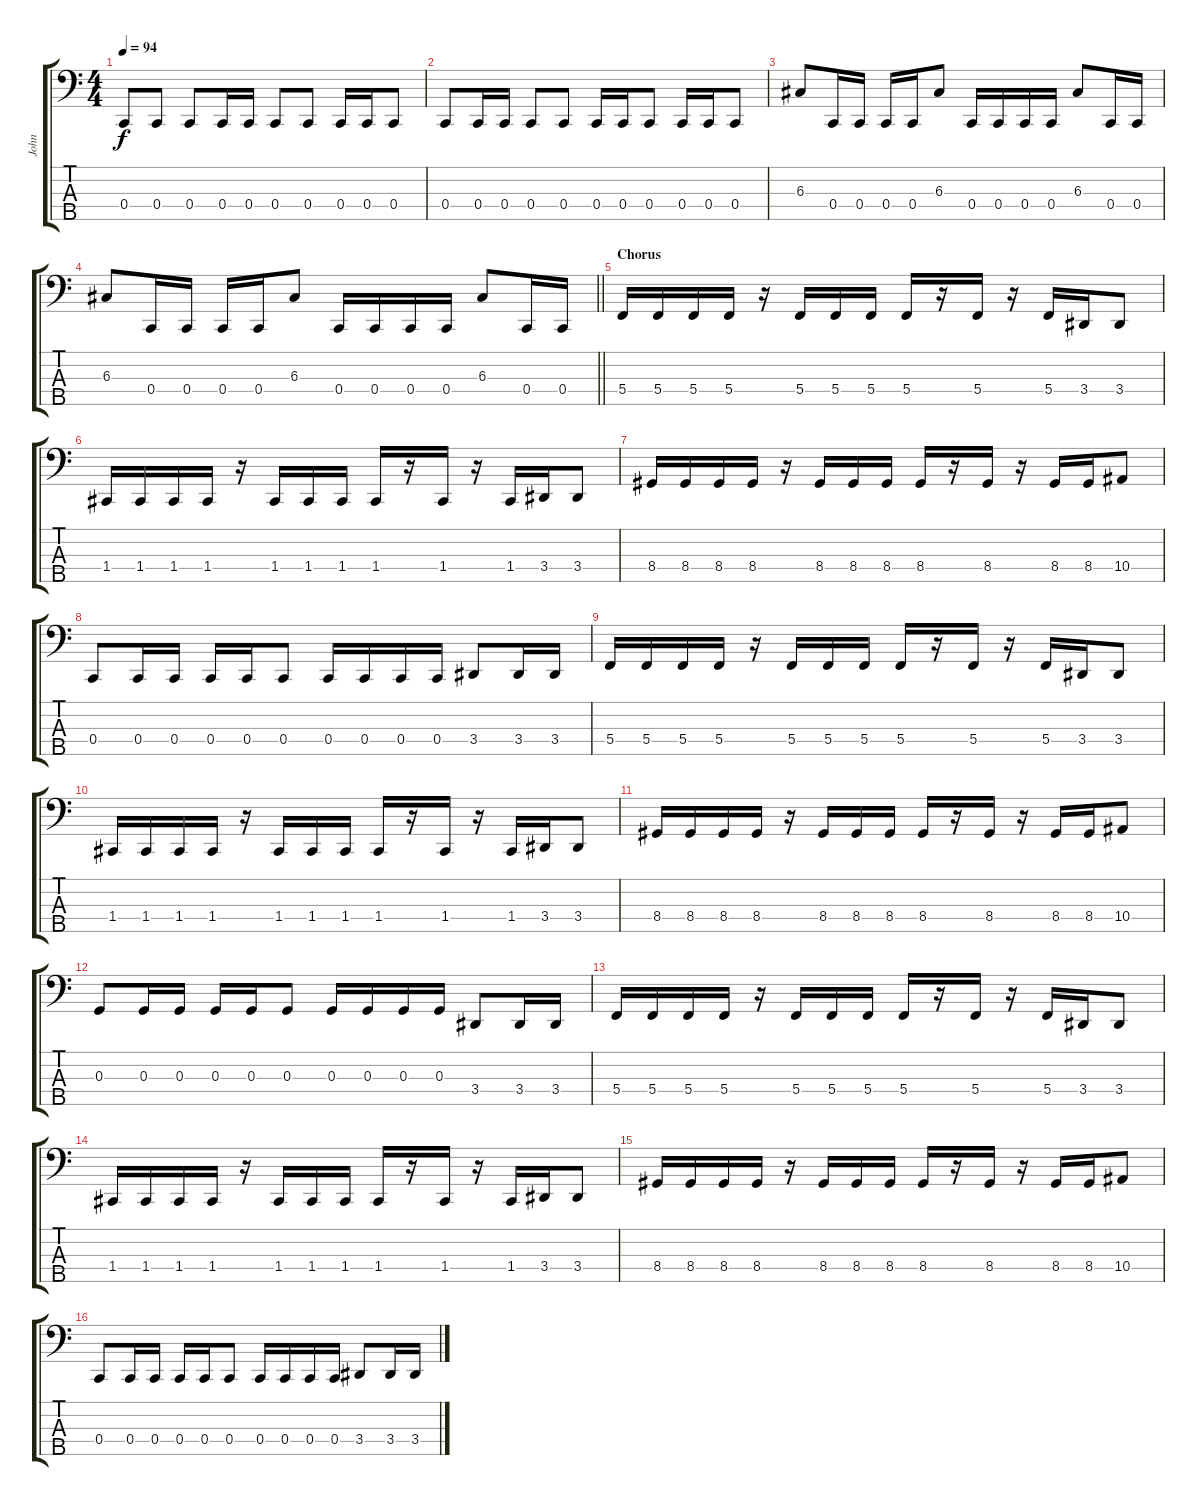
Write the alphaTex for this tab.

\track ("John" "John") {instrument electricbassfinger}
\staff {score tabs}
\tuning (F2 C2 G1 C1 A0) {hide}
\ts (4 4)
\tempo 94
\clef f4
\ks c
0.4.8{dy f} 0.4.8 0.4.8 0.4.16 0.4.16 0.4.8 0.4.8 0.4.16 0.4.16 0.4.8 |
0.4.8 0.4.16 0.4.16 0.4.8 0.4.8 0.4.16 0.4.16 0.4.8 0.4.16 0.4.16 0.4.8 |
6.3.8 0.4.16 0.4.16 0.4.16 0.4.16 6.3.8 0.4.16 0.4.16 0.4.16 0.4.16 6.3.8 0.4.16 0.4.16 |
\barLineRight lightlight
6.3.8 0.4.16 0.4.16 0.4.16 0.4.16 6.3.8 0.4.16 0.4.16 0.4.16 0.4.16 6.3.8 0.4.16 0.4.16 |
\section ("" "Chorus")
5.4.16 5.4.16 5.4.16 5.4.16 r.16 5.4.16 5.4.16 5.4.16 5.4.16 r.16 5.4.16 r.16 5.4.16 3.4.16 3.4.8 |
1.4.16 1.4.16 1.4.16 1.4.16 r.16 1.4.16 1.4.16 1.4.16 1.4.16 r.16 1.4.16 r.16 1.4.16 3.4.16 3.4.8 |
8.4.16 8.4.16 8.4.16 8.4.16 r.16 8.4.16 8.4.16 8.4.16 8.4.16 r.16 8.4.16 r.16 8.4.16 8.4.16 10.4.8 |
0.4.8 0.4.16 0.4.16 0.4.16 0.4.16 0.4.8 0.4.16 0.4.16 0.4.16 0.4.16 3.4.8 3.4.16 3.4.16 |
5.4.16 5.4.16 5.4.16 5.4.16 r.16 5.4.16 5.4.16 5.4.16 5.4.16 r.16 5.4.16 r.16 5.4.16 3.4.16 3.4.8 |
1.4.16 1.4.16 1.4.16 1.4.16 r.16 1.4.16 1.4.16 1.4.16 1.4.16 r.16 1.4.16 r.16 1.4.16 3.4.16 3.4.8 |
8.4.16 8.4.16 8.4.16 8.4.16 r.16 8.4.16 8.4.16 8.4.16 8.4.16 r.16 8.4.16 r.16 8.4.16 8.4.16 10.4.8 |
0.3.8 0.3.16 0.3.16 0.3.16 0.3.16 0.3.8 0.3.16 0.3.16 0.3.16 0.3.16 3.4.8 3.4.16 3.4.16 |
5.4.16 5.4.16 5.4.16 5.4.16 r.16 5.4.16 5.4.16 5.4.16 5.4.16 r.16 5.4.16 r.16 5.4.16 3.4.16 3.4.8 |
1.4.16 1.4.16 1.4.16 1.4.16 r.16 1.4.16 1.4.16 1.4.16 1.4.16 r.16 1.4.16 r.16 1.4.16 3.4.16 3.4.8 |
8.4.16 8.4.16 8.4.16 8.4.16 r.16 8.4.16 8.4.16 8.4.16 8.4.16 r.16 8.4.16 r.16 8.4.16 8.4.16 10.4.8 |
0.4.8 0.4.16 0.4.16 0.4.16 0.4.16 0.4.8 0.4.16 0.4.16 0.4.16 0.4.16 3.4.8 3.4.16 3.4.16
